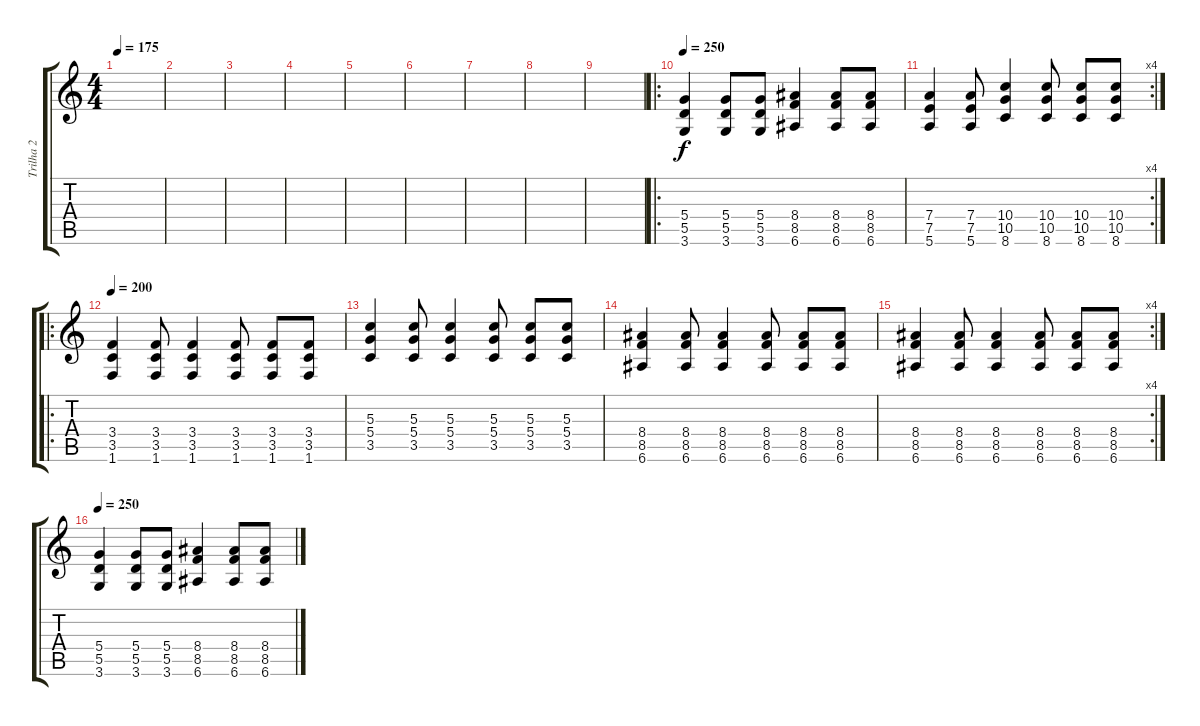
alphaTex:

\track ("Trilha 2" "Trilha 2") {instrument distortionguitar}
\staff {score tabs}
\tuning (E4 B3 G3 D3 A2 E2) {hide}
\ts (4 4)
\tempo 175
\clef g2
\ks c
|
|
|
|
|
|
|
|
|
\ro
\tempo 250
(5.4 5.5 3.6).4 (5.4 5.5 3.6).8 (5.4 5.5 3.6).8 (8.4 8.5 6.6).4 (8.4 8.5 6.6).8 (8.4 8.5 6.6).8 |
\rc 4
(7.4 7.5 5.6).4 (7.4 7.5 5.6).8 (10.4 10.5 8.6).4 (10.4 10.5 8.6).8 (10.4 10.5 8.6).8 (10.4 10.5 8.6).8 |
\ro
\tempo 200
(3.4 3.5 1.6).4 (3.4 3.5 1.6).8 (3.4 3.5 1.6).4 (3.4 3.5 1.6).8 (3.4 3.5 1.6).8 (3.4 3.5 1.6).8 |
(5.3 5.4 3.5).4 (5.3 5.4 3.5).8 (5.3 5.4 3.5).4 (5.3 5.4 3.5).8 (5.3 5.4 3.5).8 (5.3 5.4 3.5).8 |
(8.4 8.5 6.6).4 (8.4 8.5 6.6).8 (8.4 8.5 6.6).4 (8.4 8.5 6.6).8 (8.4 8.5 6.6).8 (8.4 8.5 6.6).8 |
\rc 4
(8.4 8.5 6.6).4 (8.4 8.5 6.6).8 (8.4 8.5 6.6).4 (8.4 8.5 6.6).8 (8.4 8.5 6.6).8 (8.4 8.5 6.6).8 |
\tempo 250
(5.4 5.5 3.6).4 (5.4 5.5 3.6).8 (5.4 5.5 3.6).8 (8.4 8.5 6.6).4 (8.4 8.5 6.6).8 (8.4 8.5 6.6).8
